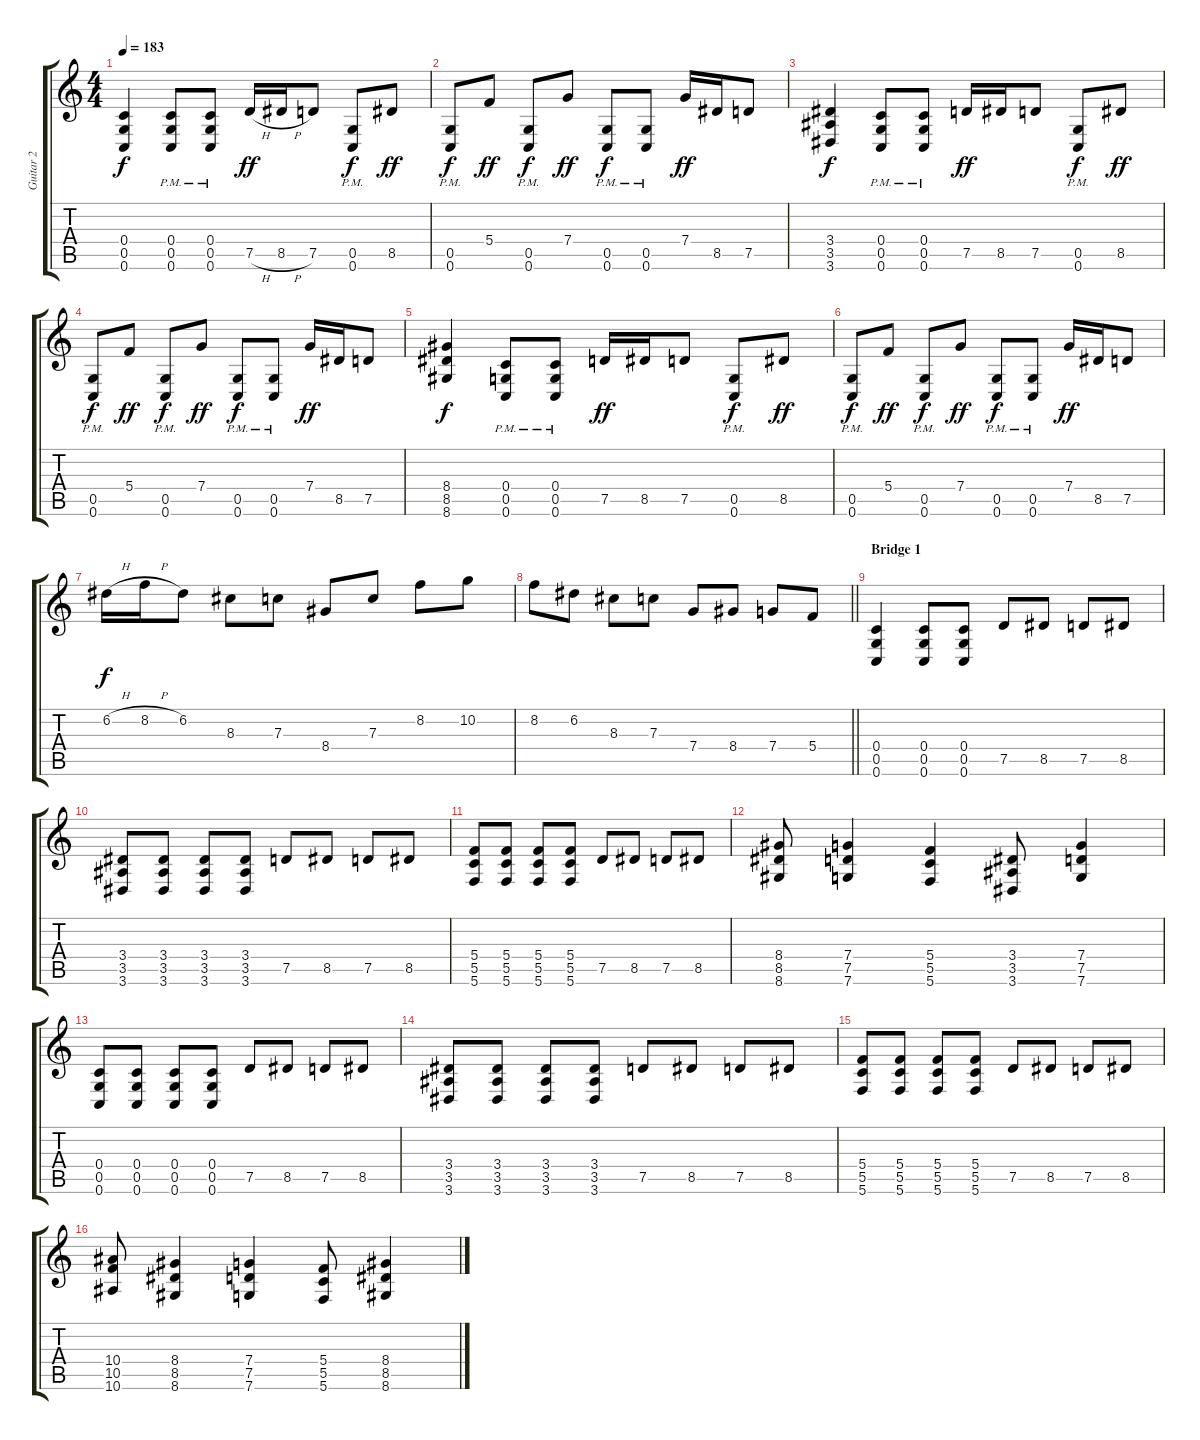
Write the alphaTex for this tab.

\track ("Guitar 2" "Guitar 2") {instrument distortionguitar}
\staff {score tabs}
\tuning (D4 A3 F3 C3 G2 C2) {hide}
\ts (4 4)
\tempo 183
\clef g2
\ks aminor
(0.4 0.5 0.6).4{dy f} (0.4{pm} 0.5{pm} 0.6{pm}).8 (0.4{pm} 0.5{pm} 0.6{pm}).8 7.5{h}.16{dy ff} 8.5{h}.16 7.5.8 (0.5{pm} 0.6{pm}).8{dy f} 8.5.8{dy ff} |
(0.5{pm} 0.6{pm}).8{dy f} 5.4.8{dy ff} (0.5{pm} 0.6{pm}).8{dy f} 7.4.8{dy ff} (0.5{pm} 0.6{pm}).8{dy f} (0.5{pm} 0.6{pm}).8 7.4.16{dy ff} 8.5.16 7.5.8 |
(3.4 3.5 3.6).4{dy f} (0.4{pm} 0.5{pm} 0.6{pm}).8 (0.4{pm} 0.5{pm} 0.6{pm}).8 7.5.16{dy ff} 8.5.16 7.5.8 (0.5{pm} 0.6{pm}).8{dy f} 8.5.8{dy ff} |
(0.5{pm} 0.6{pm}).8{dy f} 5.4.8{dy ff} (0.5{pm} 0.6{pm}).8{dy f} 7.4.8{dy ff} (0.5{pm} 0.6{pm}).8{dy f} (0.5{pm} 0.6{pm}).8 7.4.16{dy ff} 8.5.16 7.5.8 |
(8.4 8.5 8.6).4{dy f} (0.4{pm} 0.5{pm} 0.6{pm}).8 (0.4{pm} 0.5{pm} 0.6{pm}).8 7.5.16{dy ff} 8.5.16 7.5.8 (0.5{pm} 0.6{pm}).8{dy f} 8.5.8{dy ff} |
(0.5{pm} 0.6{pm}).8{dy f} 5.4.8{dy ff} (0.5{pm} 0.6{pm}).8{dy f} 7.4.8{dy ff} (0.5{pm} 0.6{pm}).8{dy f} (0.5{pm} 0.6{pm}).8 7.4.16{dy ff} 8.5.16 7.5.8 |
6.2{h}.16{dy f} 8.2{h}.16 6.2.8 8.3.8 7.3.8 8.4.8 7.3.8 8.2.8 10.2.8 |
\barLineRight lightlight
8.2.8 6.2.8 8.3.8 7.3.8 7.4.8 8.4.8 7.4.8 5.4.8 |
\section ("" "Bridge 1")
(0.4 0.5 0.6).4 (0.4 0.5 0.6).8 (0.4 0.5 0.6).8 7.5.8 8.5.8 7.5.8 8.5.8 |
(3.4 3.5 3.6).8 (3.4 3.5 3.6).8 (3.4 3.5 3.6).8 (3.4 3.5 3.6).8 7.5.8 8.5.8 7.5.8 8.5.8 |
(5.4 5.5 5.6).8 (5.4 5.5 5.6).8 (5.4 5.5 5.6).8 (5.4 5.5 5.6).8 7.5.8 8.5.8 7.5.8 8.5.8 |
(8.4 8.5 8.6).8 (7.4 7.5 7.6).4 (5.4 5.5 5.6).4 (3.4 3.5 3.6).8 (7.4 7.5 7.6).4 |
(0.4 0.5 0.6).8 (0.4 0.5 0.6).8 (0.4 0.5 0.6).8 (0.4 0.5 0.6).8 7.5.8 8.5.8 7.5.8 8.5.8 |
(3.4 3.5 3.6).8 (3.4 3.5 3.6).8 (3.4 3.5 3.6).8 (3.4 3.5 3.6).8 7.5.8 8.5.8 7.5.8 8.5.8 |
(5.4 5.5 5.6).8 (5.4 5.5 5.6).8 (5.4 5.5 5.6).8 (5.4 5.5 5.6).8 7.5.8 8.5.8 7.5.8 8.5.8 |
(10.4 10.5 10.6).8 (8.4 8.5 8.6).4 (7.4 7.5 7.6).4 (5.4 5.5 5.6).8 (8.4 8.5 8.6).4
